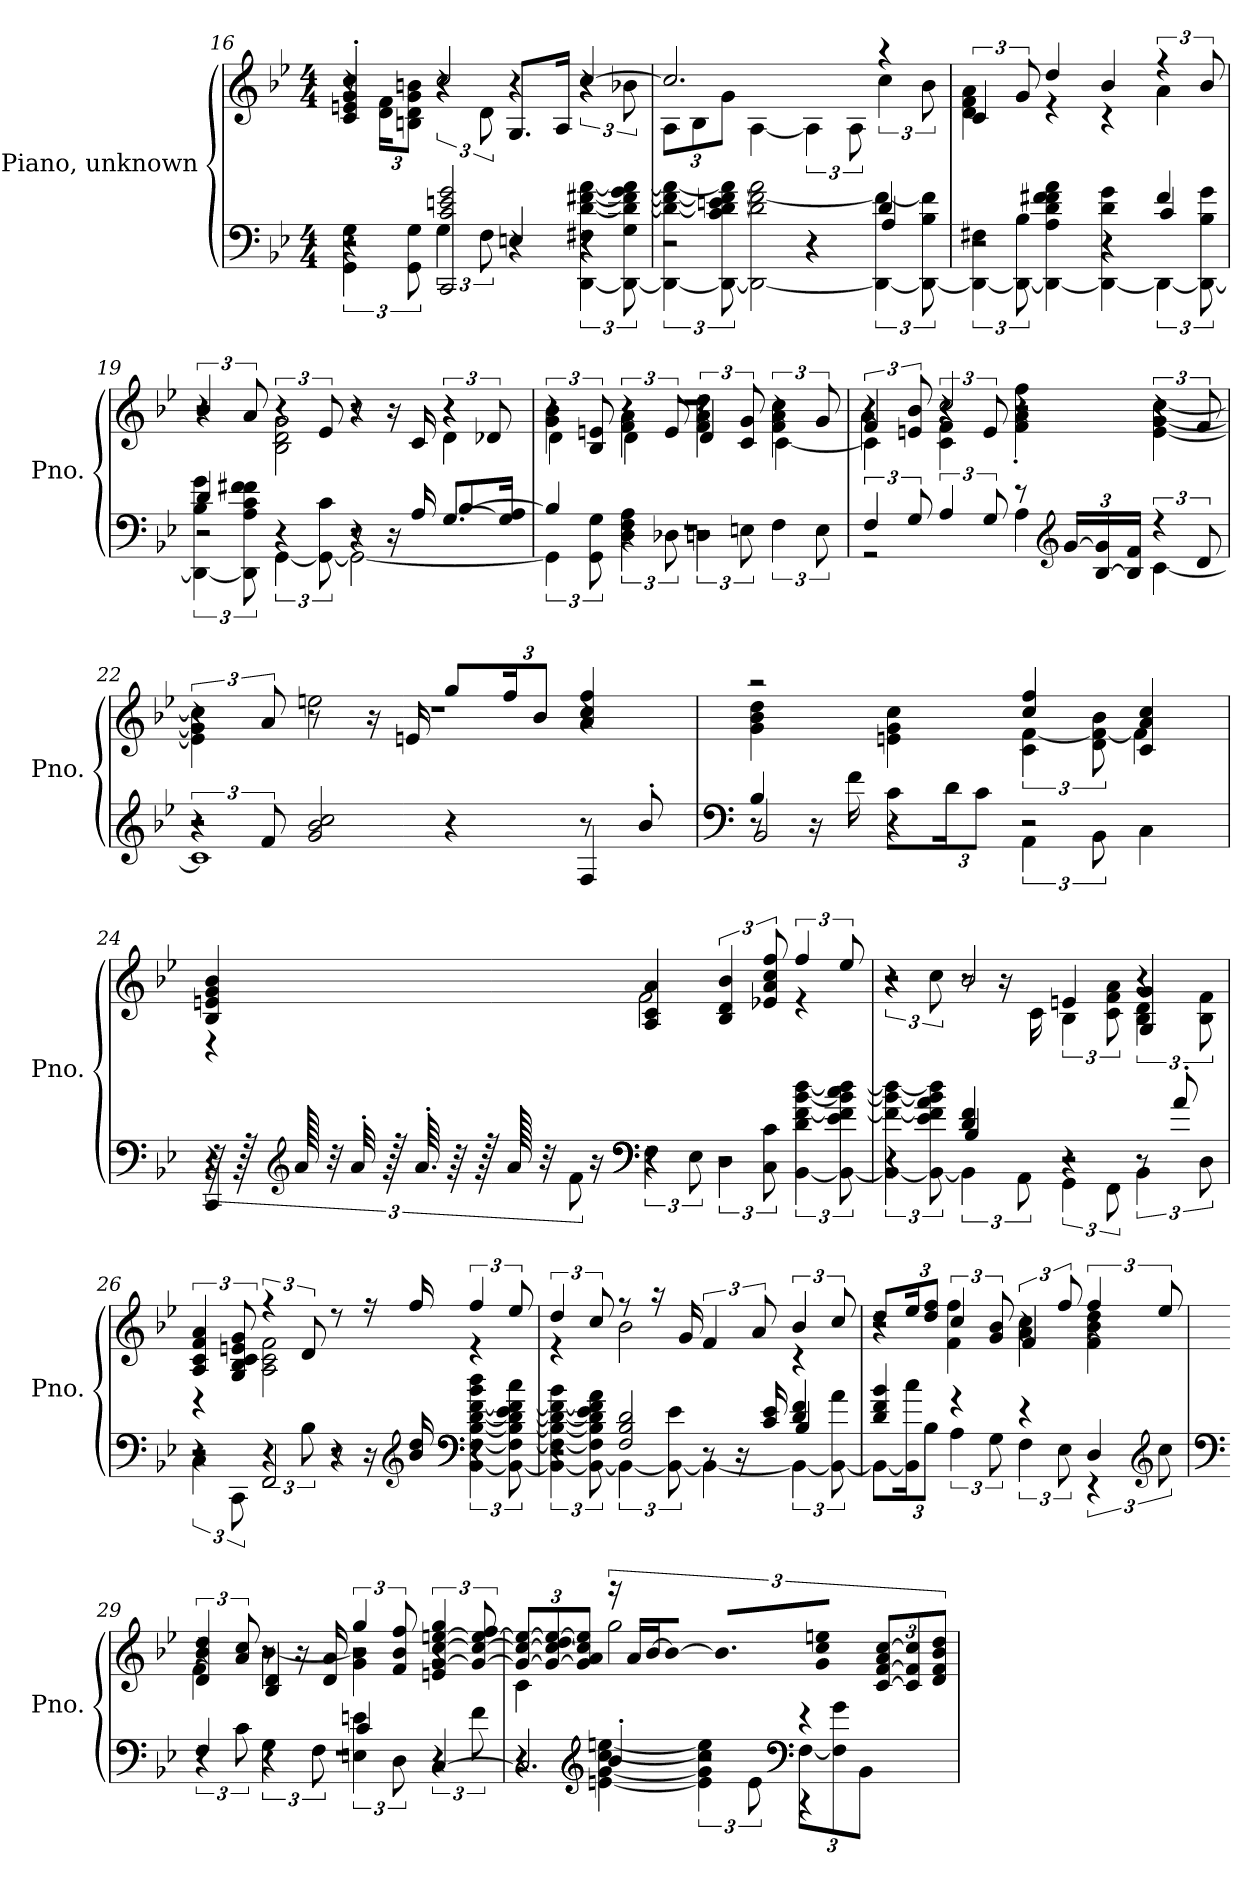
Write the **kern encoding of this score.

**kern	**kern
*part1	*part1
*staff2	*staff1
*I"Piano, unknown	*
*I'Pno.	*
!!LO:PB:g=z
*clefF4	*clefG2
*k[b-e-]	*k[b-e-]
*M4/4	*M4/4
=16	=16
*^	*^
*	*^	*	*^
2r	6GG\ 6G\	4r	4r	8r	4c/' 4en/' 4g/' 4cc/'
*	*	*	*	*Xbrackettup	*
.	.	.	.	24d\ 24f\KL	.
.	12GG\ 12G\	.	.	12Bn\ 12d\ 12g\ 12bn\J	.
*	*	*	*	*brackettup	*
.	6G\	2CC/ 2c/ 2en/ 2g/	2cc/	6r	4r
.	12F\	.	.	12d\	.
4En/	4r	.	.	4r	8.G/L
.	.	.	.	.	16A/Jk
4r	[6DD\ 6F#X\ [6d\ [6f#X\ [6a\	4r	[4cc/	6r	4r
.	12DD\_ 12G\ 12d\_ 12f#\_ 12g\ 12a\_	.	.	12b-X\	.
*	*	*	*	*v	*v
=17	=17	=17	=17	=17
*	*	*	*	*Xbrackettup
2r	6DD\_ 6d\_ 6f#\_ 6a\_	2r	2.cc/]	12A\L
.	.	.	.	12B-\
.	12DD\_ 12c\ 12d\_ 12en\ 12f#\_ 12a\_	.	.	12g\J
.	2DD\_ 2d\] 2f#\_ 2a\]	.	.	[4A\
*	*	*	*	*brackettup
4r	.	4r	.	6A\]
.	.	.	.	12A\
4d/	6DD\_ 6f#\_	4A/	4r	6cc\
.	12DD\_ 12B-\ 12f#\]	.	.	12b-\
=18	=18	=18	=18	=18
2r	6DD\_ 6F#X\	2r	6c/	4d\ 4f\ 4a\
.	12DD\_ 12B-\	.	12g/	.
.	4DD\_ 4A\ 4d\ 4f\ 4f#X\ 4a\	.	4dd/	4r
4r	4DD\_ 4d\ 4g\	4r	4b-/	4r
4f#/	6DD\_	4c/	6r	4a\
.	12DD\_ 12B-\ 12g\	.	12b-/	.
!!LO:LB:g=z
=19	=19	=19	=19	=19
*	*	*	*	*^
4d/	6DD\_ 6B-\ 6g\	2r	6b-/	4r	2r
.	12DD\] 12A\ 12c\ 12f\ 12f#X\	.	12a/	.	.
4r	[6GG\	.	6r	2B-\ 2d\ 2g\	.
.	12GG\_ 12c\	.	12e-/	.	.
8r	2GG\_	4r	4r	.	8r
16r	.	.	.	.	16r
16A/	.	.	.	.	16c/
[8.G/L	.	[4B-/	6r	4d\	4r
.	.	.	12d-X/	.	.
16G/] 16A/Jk	.	.	.	.	.
=20	=20	=20	=20	=20	=20
*	*	*	*	*	*^
1r	6GG\]	4B-/]	1r	4g\ 4b-\	6r	4d\
.	12GG\ 12G\	.	.	.	12B-/ 12en/	.
.	6D\ 6F\ 6A\	4r	.	4f\ 4a\	6r	4d\
.	12D-X\	.	.	.	12e/	.
.	6Dn\	2r	.	4f\ 4a\ 4dd\	6d/	4r
.	12En\	.	.	.	12c/ 12g/	.
.	6F\	.	.	4f\ 4a\ 4cc\	6r	[4c\
.	12E\	.	.	.	12g/	.
*	*v	*v	*	*	*	*
!!LO:LB:g=z	!!	!!	!!
=21	=21	=21	=21	=21	=21
6F/	2r	4f/	4a\	6r	4c\]
12G/	.	.	.	12en/ 12b-/	.
6A/	.	2cc/	4c\ 4f\	6r	4r
12G/	.	.	.	12e/	.
8r	4A\	.	4f\' 4a\' 4ff\'	4r	2r
*clefG2	*	*	*	*	*
*Xbrackettup	*	*	*	*	*
[24g/LL	.	.	.	.	.
[24B-/ 24g/]	.	.	.	.	.
24B-/] 24f/JJ	.	.	.	.	.
*brackettup	*	*	*	*	*
6r	[4c\	4r	[4e\ [4g\ [4cc\	6r	.
12d/	.	.	.	12f/	.
*	*	*	*	*v	*v
=22	=22	=22	=22	=22
*	*^	*	*	*
6r	1c]	2r	1r	4e\] 4g\] 4cc\]	6r
12f/	.	.	.	.	12a/
2g/ 2b-/ 2cc/	.	.	.	2een\	8r
.	.	.	.	.	16r
.	.	.	.	.	16en/
.	.	4r	.	.	8gg/L
*	*	*	*	*	*Xbrackettup
.	.	.	.	.	24ff/K
.	.	.	.	.	12b-/J
8r	.	4F/	.	4r	4a/ 4cc/ 4ff/
8b-'/	.	.	.	.	.
*	*	*	*v	*v	*v
=23	=23	=23	=23
*clefF4	*	*	*
*	*	*	*^
4B-/	8r	2BB-/	2r	4g\ 4b-\ 4dd\
.	16r	.	.	.
.	16f\	.	.	.
4r	8c\L	.	.	4en\ 4g\ 4cc\
*	*Xbrackettup	*	*	*
.	24d\K	.	.	.
.	12c\J	.	.	.
*	*brackettup	*	*	*brackettup
2r	6AA\	2r	4cc/ 4ff/	6c\ [6f\
.	12BB-\	.	.	12d\ 12f\_ 12b-\
.	4C\	.	4c/ 4a/ 4cc/	4f\]
!!LO:LB:g=z	!!
=24	=24	=24	=24	=24
64r	6r	4CC/	4B-/ 4en/ 4g/ 4b-/	4r
128r	.	.	.	.
*clefG2	*	*	*	*
128a/	.	.	.	.
32r	.	.	.	.
32a'/	.	.	.	.
128r	.	.	.	.
64.a'/	.	.	.	.
64r	.	.	.	.
128r	.	.	.	.
128a/	.	.	.	.
32r	.	.	.	.
.	12f\	.	.	.
16r	.	.	.	.
*clefF4	*	*	*	*
4r	6F\	4r	4A/ 4c/ 4a/	2f\
.	12E-\	.	.	.
2r	6D\	2r	6B-/ 6d/ 6b-/	.
.	12C\ 12c\	.	12e-X/ 12a/ 12cc/ 12ff/	.
.	[6BB-\ 6d\ [6f\ [6b-\ [6dd\	.	6ff/	4r
.	12BB-\_ 12e-\ 12f\_ 12b-\_ 12cc\ 12dd\_	.	12ee-/	.
=25	=25	=25	=25	=25
*	*	*	*	*^
4r	6BB-\_ 6f\_ 6b-\_ 6dd\_	4r	4r	6r	2r
.	12BB-\_ 12e-\ 12f\] 12a\ 12b-\] 12dd\]	.	.	12cc\	.
4d/ 4f/	6BB-\]	4B-/	2b-/	8r	.
.	.	.	.	16r	.
.	12AA\	.	.	.	.
.	.	.	.	16c\	.
4r	6GG\	2r	.	6B-\	4en/
.	12FF\	.	.	12c\ 12f\ 12a\	.
8r	6BB-\	.	4r	6B-\ 6d\	4G/ 4g/
8a'/	.	.	.	.	.
.	12D\	.	.	12B-\ 12f\	.
*	*	*	*	*v	*v
!!LO:LB:g=z
=26	=26	=26	=26	=26
2r	6C\	4r	6A/ 6c/ 6f/ 6a/	4r
.	12CC\	.	12G/ 12B-/ 12c/ 12en/ 12g/	.
.	6r	2FF/	6r	2A\ 2c\ 2f\
.	12B-\	.	12d/	.
8r	4r	.	8r	.
16r	.	.	16r	.
*clefG2	*	*	*	*
16b-/ 16dd/	.	.	16ff/	.
*clefF4	*	*	*	*
4r	[6BB-\ [6F\ [6B-\ [6d\ [6f\ 6b-\ 6dd\	4r	6ff/	4r
.	12BB-\_ 12F\_ 12B-\_ 12d\_ 12e-\ 12f\_ 12cc\	.	12ee-/	.
=27	=27	=27	=27	=27
2r	6BB-\_ 6F\_ 6B-\_ 6d\_ 6f\_ 6b-\	4r	6dd/	4r
.	12BB-\_ 12F\] 12B-\] 12d\] 12e-\ 12f\] 12a\	.	12cc/	.
.	6BB-\_	2F/ 2B-/ 2d/	8r	2b-\
.	.	.	16r	.
.	12BB-\_ 12e-\	.	.	.
.	.	.	16g/	.
8r	4BB-\_	.	6f/	.
16r	.	.	.	.
.	.	.	12a/	.
16c/ 16e-/	.	.	.	.
4d/ 4f/	6BB-\_	4B-/	6b-/	4r
.	12BB-\_ 12a\	.	12cc/	.
*	*v	*v	*	*
!!LO:LB:g=z
=28	=28	=28	=28
*	*	*	*^
4d/ 4f/ 4b-/	8BB-\L_	8dd/L	4r	2r
*	*Xbrackettup	*Xbrackettup	*	*
.	24BB-\] 24cc\K	24ee-/K	.	.
.	12B-\J	12dd/ 12ff/J	.	.
*	*brackettup	*brackettup	*	*
4r	6A\	6cc/	4f\ 4ff\	.
.	12G\	12g/ 12b-/	.	.
4r	6F\	6r	4a\ 4cc\	4f/
.	12E-\	12ff/	.	.
4D/	6r	6ff/	4f\ 4b-\ 4dd\	4r
*clefG2	*	*	*	*
.	12cc\	12ee-/	.	.
*v	*v	*	*	*
=29	=29	=29	=29
*clefF4	*	*	*
*^	*	*	*
*	*^	*	*	*
1r	6r	4F/	6d/ 6b-/ 6dd/	4f\	4r
.	12c\	.	12a/ 12cc/	.	.
.	6G\	4r	8r	[4b-\	4B-/ 4d/
.	.	.	16r	.	.
.	12F\	.	.	.	.
.	.	.	16d/ 16a/	.	.
.	6En\ 6en\	4c/	6gg/	4g\ 4b-\]	2r
.	12D\	.	12f/ 12b-/ 12ff/	.	.
.	6r	[4C/	6en/ [6g/ [6cc/ [6een/ 6gg/	4r	.
.	12f\	.	12g/_ 12cc/_ 12ee/_ 12ff/	.	.
*	*	*	*v	*v	*v
!!LO:PB:g=z
=30	=30	=30	=30
*	*	*	*Xbrackettup
*	*	*	*^
4r	4r	2.C/]	12g/_ 12cc/_ 12ee/_L	4c\
.	.	.	12g/_ 12cc/_ 12dd/ 12ee/_	.
.	.	.	12g/] 12a/ 12cc/] 12ee/]J	.
*clefG2	*	*	*	*
*	*	*	*brackettup	*
4b-'/	[4en\ [4g\ [4cc\ [4een\	.	24r	2gg\
.	.	.	24a/LL	.
.	.	.	[24b-/J	.
.	.	.	8b-/J_	.
2r	6e\] 6g\] 6cc\] 6ee\]	.	8.b-/L]	.
.	12e\	.	.	.
.	.	.	16g/ 16cc/ 16een/Jk	.
*clefF4	*	*	*	*
*	*Xbrackettup	*	*Xbrackettup	*
.	[12F\L	4r	[12c/ [12f/ 12a/ [12cc/L	4r
.	12F\] 12g\	.	12c/] 12f/] 12cc/]	.
.	12BB-\J	.	12d/ 12f/ 12b-/ 12dd/J	.
*v	*v	*v	*	*
*	*v	*v
=	=
*-	*-
